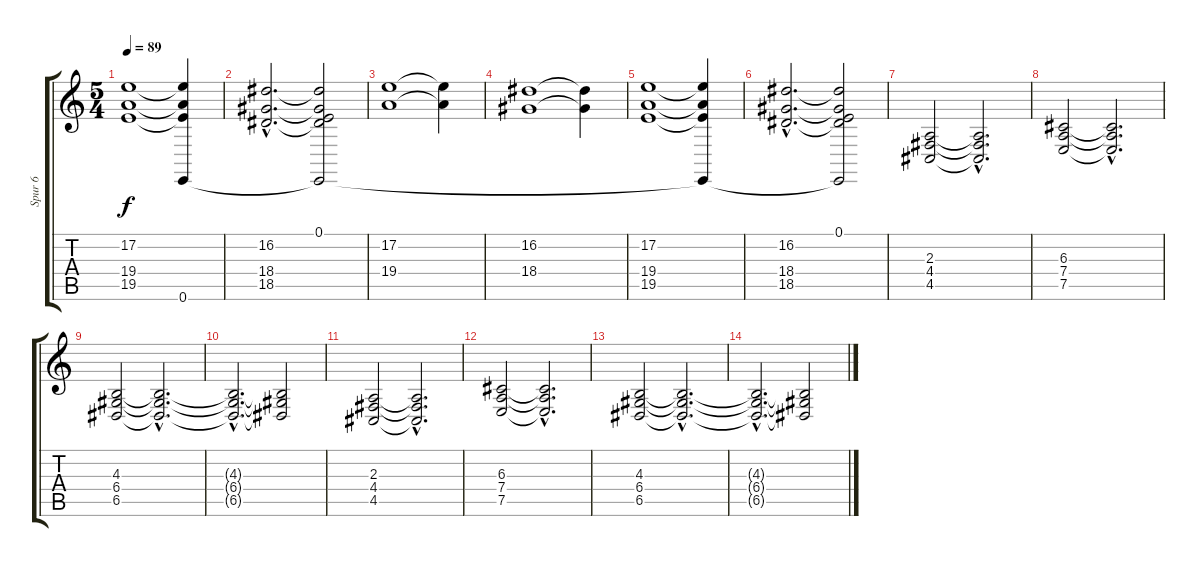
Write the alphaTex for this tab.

\track ("Spur 6" "Spur 6") {instrument stringensemble2}
\staff {score tabs}
\tuning (E4 B3 G3 D3 A2 E2) {hide}
\ts (5 4)
\tempo 89
\clef g2
\ks c
(17.2 19.4 19.5).1{dy f} (17.2{t} 19.4{t} 19.5{t} 0.6).4 |
(16.2{hac} 18.4{hac} 18.5{hac}).2{d} (0.1 16.2{t} 18.4{t} 18.5{t} 0.6{t}).2 |
(17.2 19.4).1 (17.2{t} 19.4{t}).4 |
(16.2 18.4).1 (16.2{t} 18.4{t}).4 |
(17.2 19.4 19.5).1 (17.2{t} 19.4{t} 19.5{t} 0.6{t}).4 |
(16.2{hac} 18.4{hac} 18.5{hac}).2{d} (0.1 16.2{t} 18.4{t} 18.5{t} 0.6{t}).2 |
(2.3 4.4 4.5).2 (2.3{hac t} 4.4{hac t} 4.5{hac t}).2{d} |
(6.3 7.4 7.5).2 (6.3{hac t} 7.4{hac t} 7.5{hac t}).2{d} |
(4.3 6.4 6.5).2 (4.3{hac t} 6.4{hac t} 6.5{hac t}).2{d} |
(4.3{hac t} 6.4{hac t} 6.5{hac t}).2{d} (4.3{t} 6.4{t} 6.5{t}).2 |
(2.3 4.4 4.5).2 (2.3{hac t} 4.4{hac t} 4.5{hac t}).2{d} |
(6.3 7.4 7.5).2 (6.3{hac t} 7.4{hac t} 7.5{hac t}).2{d} |
(4.3 6.4 6.5).2 (4.3{hac t} 6.4{hac t} 6.5{hac t}).2{d} |
(4.3{hac t} 6.4{hac t} 6.5{hac t}).2{d} (4.3{t} 6.4{t} 6.5{t}).2
